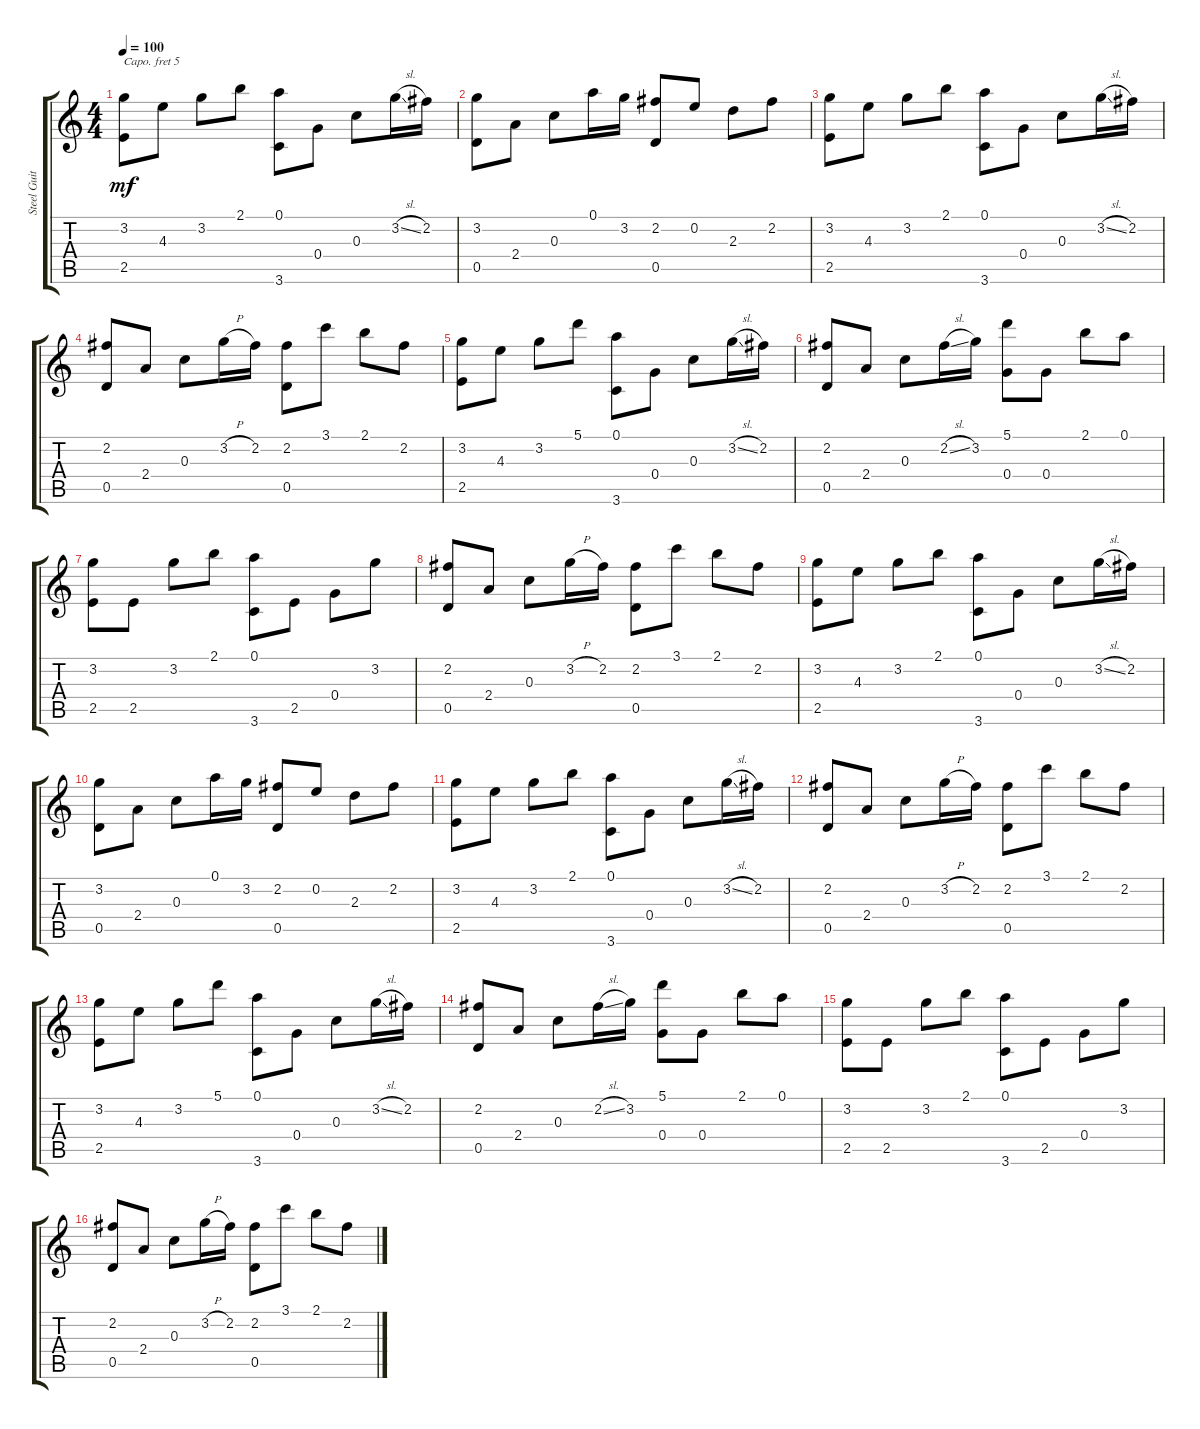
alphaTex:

\track ("Steel Guitar" "Steel Guit") {instrument acousticguitarsteel}
\staff {score tabs}
\capo 5
\tuning (E4 B3 G3 D3 A2 E2) {hide}
\ts (4 4)
\tempo 100
\clef g2
\ks c
(3.2 2.5).8{dy mf instrument acousticguitarsteel} 4.3.8 3.2.8 2.1.8 (0.1 3.6).8 0.4.8 0.3.8 3.2{sl}.16 2.2.16 |
(3.2 0.5).8 2.4.8 0.3.8 0.1.16 3.2.16 (2.2 0.5).8 0.2.8 2.3.8 2.2.8 |
(3.2 2.5).8 4.3.8 3.2.8 2.1.8 (0.1 3.6).8 0.4.8 0.3.8 3.2{sl}.16 2.2.16 |
(2.2 0.5).8 2.4.8 0.3.8 3.2{h}.16 2.2.16 (2.2 0.5).8 3.1.8 2.1.8 2.2.8 |
(3.2 2.5).8 4.3.8 3.2.8 5.1.8 (0.1 3.6).8 0.4.8 0.3.8 3.2{sl}.16 2.2.16 |
(2.2 0.5).8 2.4.8 0.3.8 2.2{sl}.16 3.2.16 (5.1 0.4).8 0.4.8 2.1.8 0.1.8 |
(3.2 2.5).8 2.5.8 3.2.8 2.1.8 (0.1 3.6).8 2.5.8 0.4.8 3.2.8 |
(2.2 0.5).8 2.4.8 0.3.8 3.2{h}.16 2.2.16 (2.2 0.5).8 3.1.8 2.1.8 2.2.8 |
(3.2 2.5).8 4.3.8 3.2.8 2.1.8 (0.1 3.6).8 0.4.8 0.3.8 3.2{sl}.16 2.2.16 |
(3.2 0.5).8 2.4.8 0.3.8 0.1.16 3.2.16 (2.2 0.5).8 0.2.8 2.3.8 2.2.8 |
(3.2 2.5).8 4.3.8 3.2.8 2.1.8 (0.1 3.6).8 0.4.8 0.3.8 3.2{sl}.16 2.2.16 |
(2.2 0.5).8 2.4.8 0.3.8 3.2{h}.16 2.2.16 (2.2 0.5).8 3.1.8 2.1.8 2.2.8 |
(3.2 2.5).8 4.3.8 3.2.8 5.1.8 (0.1 3.6).8 0.4.8 0.3.8 3.2{sl}.16 2.2.16 |
(2.2 0.5).8 2.4.8 0.3.8 2.2{sl}.16 3.2.16 (5.1 0.4).8 0.4.8 2.1.8 0.1.8 |
(3.2 2.5).8 2.5.8 3.2.8 2.1.8 (0.1 3.6).8 2.5.8 0.4.8 3.2.8 |
(2.2 0.5).8 2.4.8 0.3.8 3.2{h}.16 2.2.16 (2.2 0.5).8 3.1.8 2.1.8 2.2.8
